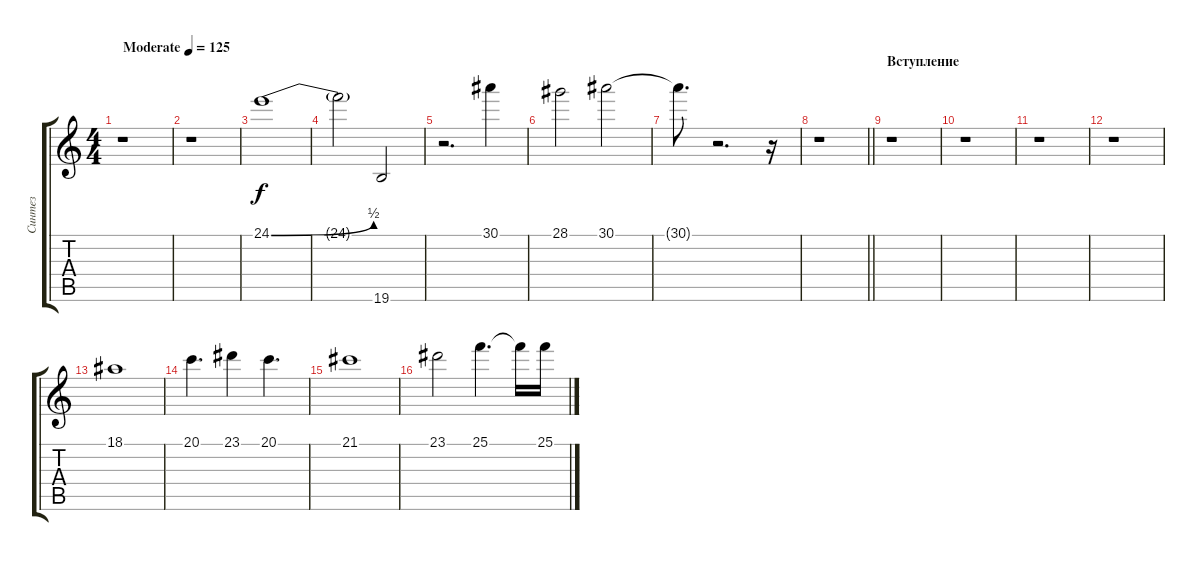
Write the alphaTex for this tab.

\track ("Синтез" "Синтез") {instrument stringensemble1}
\staff {score tabs}
\tuning (E4 B3 G3 D3 A2 E2) {hide}
\ts (4 4)
\tempo (125 "Moderate")
\clef g2
\ks c
r.1{dy f volume 10 instrument stringensemble1} |
r.1 |
24.1{be (bend 0 0 60 2)}.1{volume 15 instrument overdrivenguitar} |
24.1{t}.2 19.6.2 |
r.2{d} 30.1.4 |
28.1.2 30.1.2 |
30.1{t}.8{d} r.2{d} r.16 |
\barLineRight lightlight
r.1 |
\section ("" "Вступление")
r.1 |
r.1 |
r.1 |
r.1 |
18.1.1{volume 7} |
20.1.4{d volume 16} 23.1.4 20.1.4{d} |
21.1.1{volume 10} |
23.1.2{volume 16} 25.1.4{d} 25.1{t}.16 25.1.16
